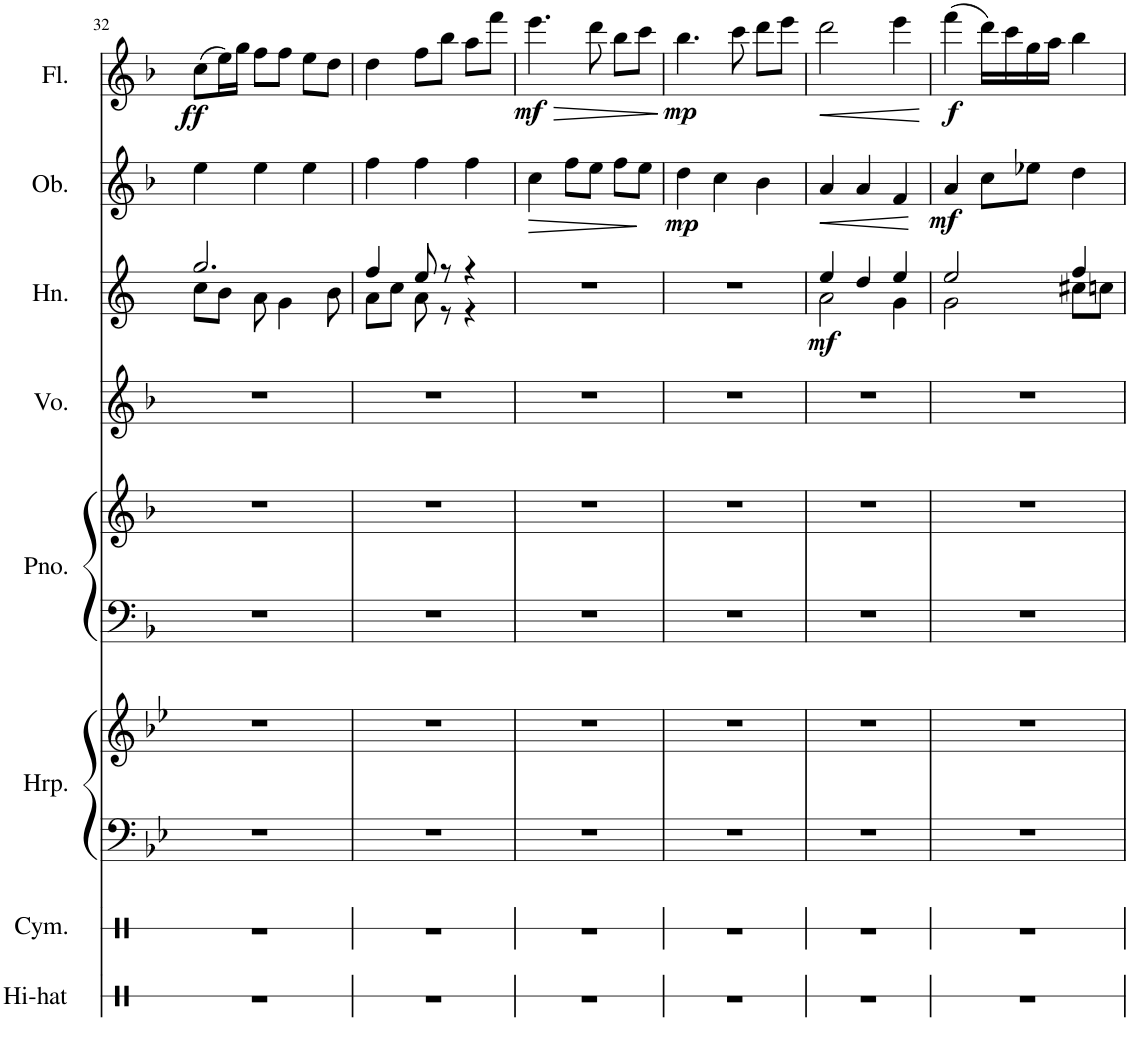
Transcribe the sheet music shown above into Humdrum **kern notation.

**kern	**kern	**kern	**kern	**kern	**kern	**kern	**kern	**dynam	**kern	**dynam	**kern	**dynam
*part8	*part7	*part6	*part6	*part5	*part5	*part4	*part3	*part3	*part2	*part2	*part1	*part1
*staff10	*staff9	*staff8	*staff7	*staff6	*staff5	*staff4	*staff3	*staff3	*staff2	*staff2	*staff1	*staff1
*I"Hi-hat	*I"Cymbal	*I"Harp	*	*I"Piano	*	*I"Voice	*I"Horn	*	*I"Oboe	*	*I"Flute	*
*I'Hi-hat	*I'Cym.	*I'Hrp.	*	*I'Pno.	*	*I'Vo.	*I'Hn.	*	*I'Ob.	*	*I'Fl.	*
!!LO:PB:g=z
*clefX	*clefX	*clefF4	*clefG2	*clefF4	*clefG2	*clefG2	*clefG2	*	*clefG2	*	*clefG2	*
*	*	*	*	*	*	*	*Trd4c7	*	*	*	*	*
*k[]	*k[]	*k[b-e-]	*k[b-e-]	*k[b-]	*k[b-]	*k[b-]	*k[]	*	*k[b-]	*	*k[b-]	*
*M3/4	*M3/4	*M3/4	*M3/4	*M3/4	*M3/4	*M3/4	*M3/4	*	*M3/4	*	*M3/4	*
=32	=32	=32	=32	=32	=32	=32	=32	=32	=32	=32	=32	=32
*	*	*	*	*	*	*	*^	*	*	*	*	*
!	!	!	!	!	!	!	!	!	!	!	!	!	!LO:DY:b
2.r	2.r	2.r	2.r	2.r	2.r	2.r	2.gg/	8cc\L	.	4ee\	.	(8cc\L	ff
.	.	.	.	.	.	.	.	8b\J	.	.	.	16ee\L)	.
.	.	.	.	.	.	.	.	.	.	.	.	16gg\JJ	.
.	.	.	.	.	.	.	.	8a\	.	4ee\	.	8ff\L	.
.	.	.	.	.	.	.	.	4g\	.	.	.	8ff\J	.
.	.	.	.	.	.	.	.	.	.	4ee\	.	8ee\L	.
.	.	.	.	.	.	.	.	8b\	.	.	.	8dd\J	.
=33	=33	=33	=33	=33	=33	=33	=33	=33	=33	=33	=33	=33	=33
2.r	2.r	2.r	2.r	2.r	2.r	2.r	4ff/	8a\L	.	4ff\	.	4dd\	.
.	.	.	.	.	.	.	.	8cc\J	.	.	.	.	.
.	.	.	.	.	.	.	8ee/	8a\	.	4ff\	.	8ff\L	.
.	.	.	.	.	.	.	8r	8r	.	.	.	8bb-\J	.
.	.	.	.	.	.	.	4r	4r	.	4ff\	.	8aa\L	.
.	.	.	.	.	.	.	.	.	.	.	.	8fff\J	.
*	*	*	*	*	*	*	*v	*v	*	*	*	*	*
=34	=34	=34	=34	=34	=34	=34	=34	=34	=34	=34	=34	=34
!	!	!	!	!	!	!	!	!	!	!LO:HP:b	!	!LO:HP:b
!	!	!	!	!	!	!	!	!	!	!	!	!LO:DY:n=1:b
2.r	2.r	2.r	2.r	2.r	2.r	2.r	2.r	.	4cc\	>	4.eee\	> mf
.	.	.	.	.	.	.	.	.	8ff\L	.	.	.
.	.	.	.	.	.	.	.	.	8ee\J	.	8ddd\	.
.	.	.	.	.	.	.	.	.	8ff\L	.	8bb-\L	.
.	.	.	.	.	.	.	.	.	8ee\J	.	8ccc\J	.
.	.	.	.	.	.	.	.	.	.	]	.	]
=35	=35	=35	=35	=35	=35	=35	=35	=35	=35	=35	=35	=35
!	!	!	!	!	!	!	!	!	!	!LO:DY:b	!	!LO:DY:b
2.r	2.r	2.r	2.r	2.r	2.r	2.r	2.r	.	4dd\	mp	4.bb-\	mp
.	.	.	.	.	.	.	.	.	4cc\	.	.	.
.	.	.	.	.	.	.	.	.	.	.	8ccc\	.
.	.	.	.	.	.	.	.	.	4b-\	.	8ddd\L	.
.	.	.	.	.	.	.	.	.	.	.	8eee\J	.
=36	=36	=36	=36	=36	=36	=36	=36	=36	=36	=36	=36	=36
*	*	*	*	*	*	*	*^	*	*	*	*	*
!	!	!	!	!	!	!	!	!	!LO:DY:b	!	!LO:HP:b	!	!LO:HP:b
2.r	2.r	2.r	2.r	2.r	2.r	2.r	4ee/	2a\	mf	4a/	<	2ddd\	<
.	.	.	.	.	.	.	4dd/	.	.	4a/	.	.	.
.	.	.	.	.	.	.	4ee/	4g\	.	4f/	.	4eee\	.
*	*	*	*	*	*	*	*v	*v	*	*	*	*	*
.	.	.	.	.	.	.	.	.	.	[	.	[
=37	=37	=37	=37	=37	=37	=37	=37	=37	=37	=37	=37	=37
*	*	*	*	*	*	*	*^	*	*	*	*	*
!	!	!	!	!	!	!	!	!	!	!	!LO:DY:b	!	!LO:DY:b
2.r	2.r	2.r	2.r	2.r	2.r	2.r	2ee/	2g\	.	4a/	mf	(4fff\	f
.	.	.	.	.	.	.	.	.	.	8cc\L	.	16ddd\LL)	.
.	.	.	.	.	.	.	.	.	.	.	.	16ccc\	.
.	.	.	.	.	.	.	.	.	.	8ee-X\J	.	16gg\	.
.	.	.	.	.	.	.	.	.	.	.	.	16aa\JJ	.
.	.	.	.	.	.	.	4ff/	8cc#X\L	.	4dd\	.	4bb-\	.
.	.	.	.	.	.	.	.	8ccn\J	.	.	.	.	.
*	*	*	*	*	*	*	*v	*v	*	*	*	*	*
=	=	=	=	=	=	=	=	=	=	=	=	=
*-	*-	*-	*-	*-	*-	*-	*-	*-	*-	*-	*-	*-
